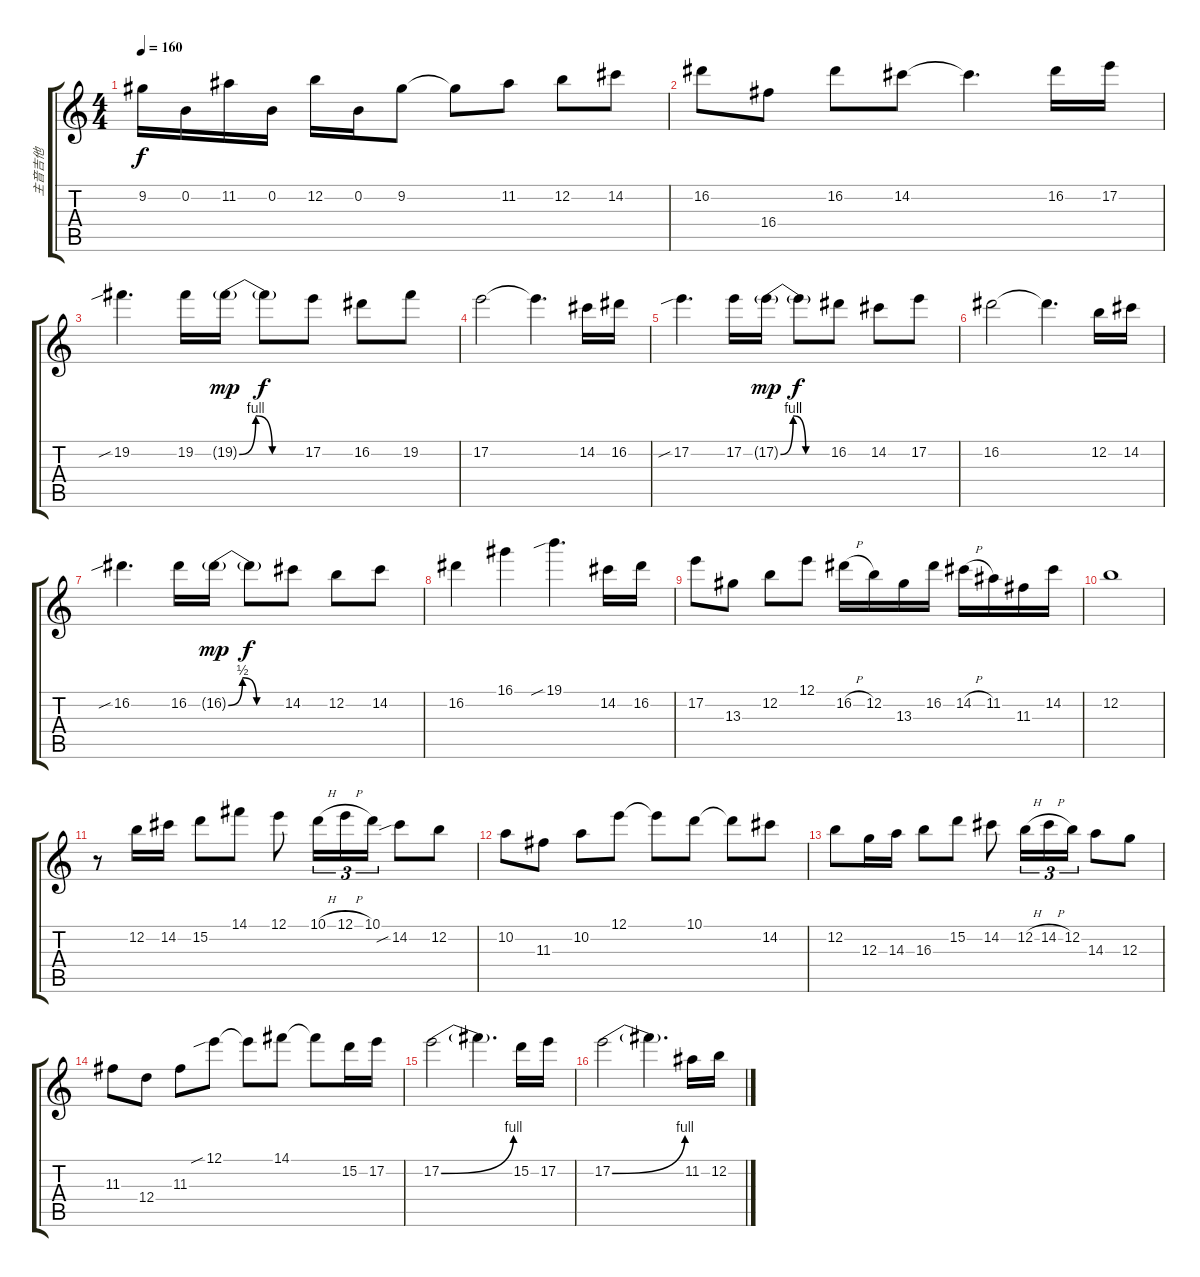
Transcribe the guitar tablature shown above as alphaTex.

\track ("主音吉他" "主音吉他") {instrument distortionguitar}
\staff {score tabs}
\tuning (E4 B3 G3 D3 A2 E2) {hide}
\ts (4 4)
\tempo 160
\clef g2
\ks c
9.2.16{dy f} 0.2.16 11.2.16 0.2.16 12.2.16 0.2.16 9.2.8 9.2{t}.8 11.2.8 12.2.8 14.2.8 |
16.2.8 16.4.8 16.2.8 14.2.8 14.2{t}.4{d} 16.2.16 17.2.16 |
19.2{sib}.4{d} 19.2.16 19.2{be (custom 0 0 15 4 30 0 60 0) g}.16{dy mp} 19.2{t}.8{dy f} 17.2.8 16.2.8 19.2.8 |
17.2.2 17.2{t}.4{d} 14.2.16 16.2.16 |
17.2{sib}.4{d} 17.2.16 17.2{be (custom 0 0 15 4 30 0 60 0) g}.16{dy mp} 17.2{t}.8{dy f} 16.2.8 14.2.8 17.2.8 |
16.2.2 16.2{t}.4{d} 12.2.16 14.2.16 |
16.2{sib}.4{d} 16.2.16 16.2{be (custom 0 0 15 2 30 0 60 0) g}.16{dy mp} 16.2{t}.8{dy f} 14.2.8 12.2.8 14.2.8 |
16.2.4 16.1.4 19.1{sib}.4{d} 14.2.16 16.2.16 |
17.2.8 13.3.8 12.2.8 12.1.8 16.2{h}.16 12.2.16 13.3.16 16.2.16 14.2{h}.16 11.2.16 11.3.16 14.2.16 |
12.2.1 |
r.8 12.2.16 14.2.16 15.2.8 14.1.8 12.1.8 10.1{h}.16{tu (3 2)} 12.1{h}.16{tu (3 2)} 10.1.16{tu (3 2)} 14.2{sib}.8 12.2.8 |
10.2.8 11.3.8 10.2.8 12.1.8 12.1{t}.8 10.1.8 10.1{t}.8 14.2.8 |
12.2.8 12.3.16 14.3.16 16.3.8 15.2.8 14.2.8 12.2{h}.16{tu (3 2)} 14.2{h}.16{tu (3 2)} 12.2.16{tu (3 2)} 14.3.8 12.3.8 |
11.3.8 12.4.8 11.3.8 12.1{sib}.8 12.1{t}.8 14.1.8 14.1{t}.8 15.2.16 17.2.16 |
17.2{be (bend 0 0 60 4)}.2 17.2{t}.4{d} 15.2.16 17.2.16 |
17.2{be (bend 0 0 60 4)}.2 17.2{t}.4{d} 11.2.16 12.2.16
